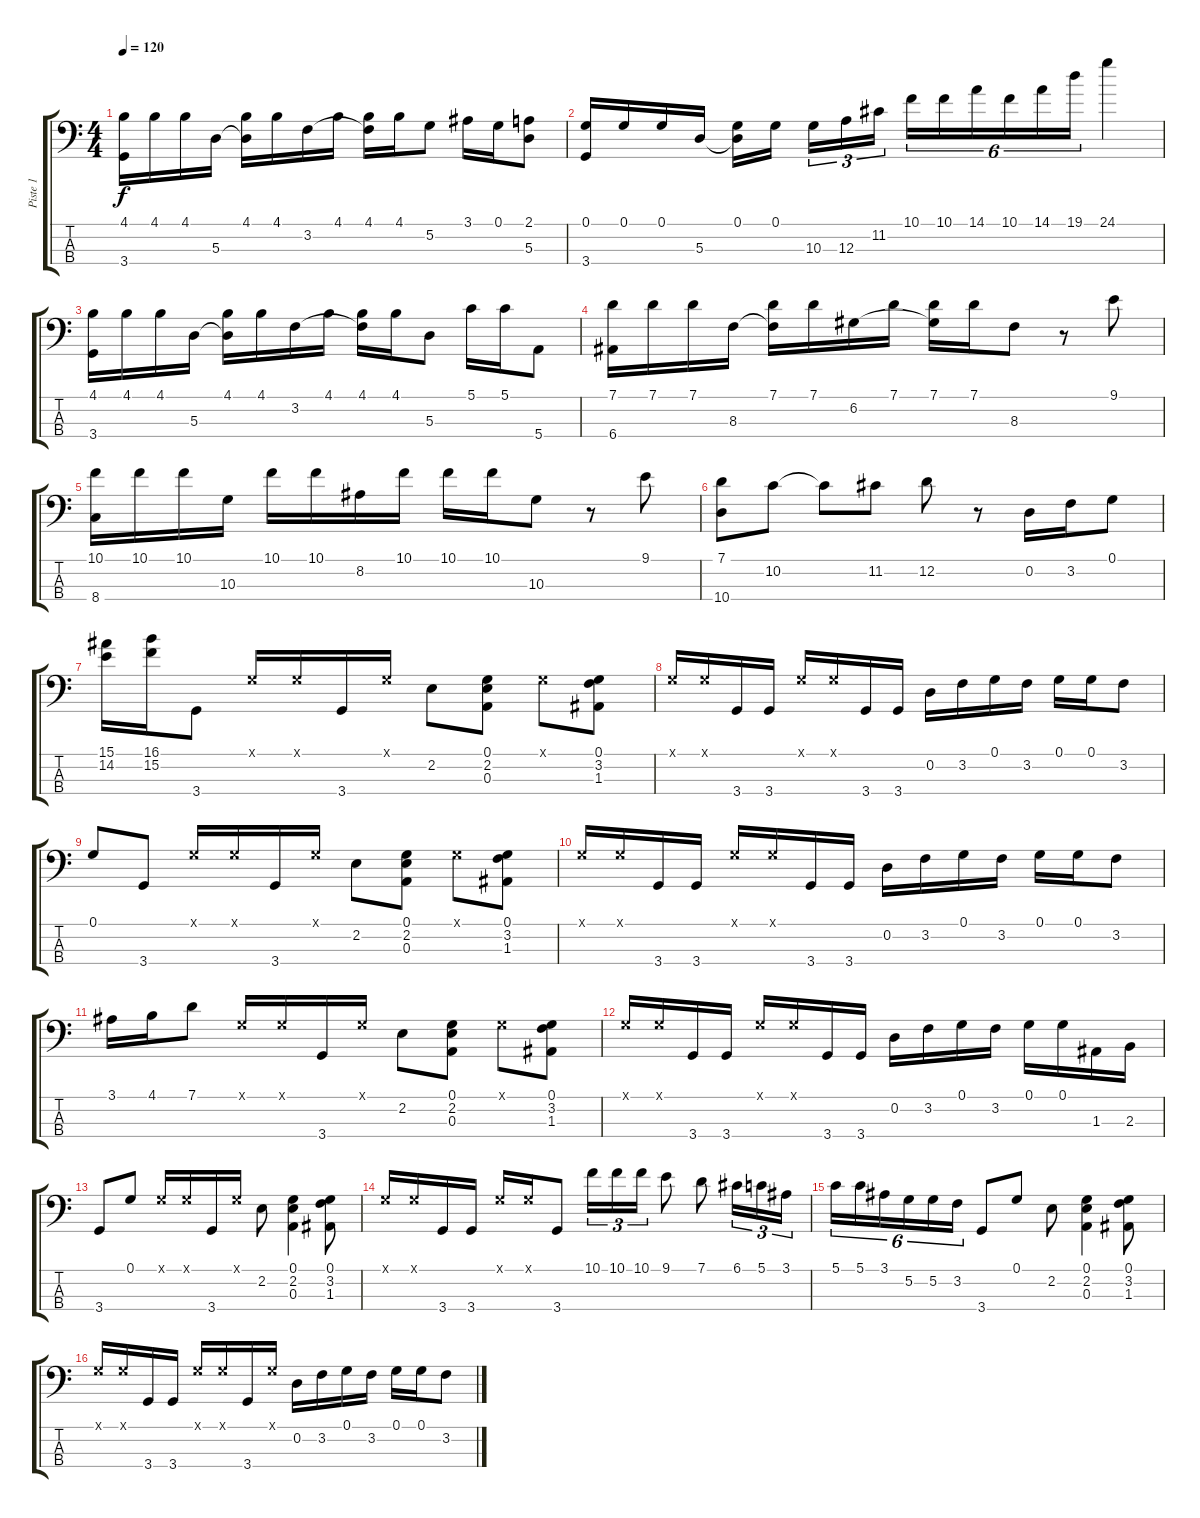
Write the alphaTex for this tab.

\track ("Piste 1" "Piste 1") {instrument slapbass1}
\staff {score tabs}
\tuning (G2 D2 A1 E1) {hide}
\ts (4 4)
\tempo 120
\clef f4
\ks c
(4.1 3.4).16{dy f} 4.1.16 4.1.16 5.3.16 (4.1 5.3{t}).16 4.1.16 3.2.16 4.1.16 (4.1 3.2{t}).16 4.1.16 5.2.8 3.1.16 0.1.16 (2.1 5.3).8 |
(0.1 3.4).16 0.1.16 0.1.16 5.3.16 (0.1 5.3{t}).16 0.1.16 10.3.16{tu (3 2)} 12.3.16{tu (3 2)} 11.2.16{tu (3 2)} 10.1.16{tu (6 4)} 10.1.16{tu (6 4)} 14.1.16{tu (6 4)} 10.1.16{tu (6 4)} 14.1.16{tu (6 4)} 19.1.16{tu (6 4)} 24.1.4 |
(4.1 3.4).16 4.1.16 4.1.16 5.3.16 (4.1 5.3{t}).16 4.1.16 3.2.16 4.1.16 (4.1 3.2{t}).16 4.1.16 5.3.8 5.1.16 5.1.16 5.4.8 |
(7.1 6.4).16 7.1.16 7.1.16 8.3.16 (7.1 8.3{t}).16 7.1.16 6.2.16 7.1.16 (7.1 6.2{t}).16 7.1.16 8.3.8 r.8 9.1.8 |
(10.1 8.4).16 10.1.16 10.1.16 10.3.16 10.1.16 10.1.16 8.2.16 10.1.16 10.1.16 10.1.16 10.3.8 r.8 9.1.8 |
(7.1 10.4).8 10.2.8 10.2{t}.8 11.2.8 12.2.8 r.8 0.2.16 3.2.16 0.1.8 |
(15.1 14.2).16 (16.1 15.2).16 3.4.8 0.1{x}.16 0.1{x}.16 3.4.16 0.1{x}.16 2.2.8 (0.1 2.2 0.3).8 0.1{x}.8 (0.1 3.2 1.3).8 |
0.1{x}.16 0.1{x}.16 3.4.16 3.4.16 0.1{x}.16 0.1{x}.16 3.4.16 3.4.16 0.2.16 3.2.16 0.1.16 3.2.16 0.1.16 0.1.16 3.2.8 |
0.1.8 3.4.8 0.1{x}.16 0.1{x}.16 3.4.16 0.1{x}.16 2.2.8 (0.1 2.2 0.3).8 0.1{x}.8 (0.1 3.2 1.3).8 |
0.1{x}.16 0.1{x}.16 3.4.16 3.4.16 0.1{x}.16 0.1{x}.16 3.4.16 3.4.16 0.2.16 3.2.16 0.1.16 3.2.16 0.1.16 0.1.16 3.2.8 |
3.1.16 4.1.16 7.1.8 0.1{x}.16 0.1{x}.16 3.4.16 0.1{x}.16 2.2.8 (0.1 2.2 0.3).8 0.1{x}.8 (0.1 3.2 1.3).8 |
0.1{x}.16 0.1{x}.16 3.4.16 3.4.16 0.1{x}.16 0.1{x}.16 3.4.16 3.4.16 0.2.16 3.2.16 0.1.16 3.2.16 0.1.16 0.1.16 1.3.16 2.3.16 |
3.4.8 0.1.8 0.1{x}.16 0.1{x}.16 3.4.16 0.1{x}.16 2.2.8 (0.1 2.2 0.3).4 (0.1 3.2 1.3).8 |
0.1{x}.16 0.1{x}.16 3.4.16 3.4.16 0.1{x}.16 0.1{x}.16 3.4.8 10.1.16{tu (3 2)} 10.1.16{tu (3 2)} 10.1.16{tu (3 2)} 9.1.8 7.1.8 6.1.16{tu (3 2)} 5.1.16{tu (3 2)} 3.1.16{tu (3 2)} |
5.1.16{tu (6 4)} 5.1.16{tu (6 4)} 3.1.16{tu (6 4)} 5.2.16{tu (6 4)} 5.2.16{tu (6 4)} 3.2.16{tu (6 4)} 3.4.8 0.1.8 2.2.8 (0.1 2.2 0.3).4 (0.1 3.2 1.3).8 |
0.1{x}.16 0.1{x}.16 3.4.16 3.4.16 0.1{x}.16 0.1{x}.16 3.4.16 0.1{x}.16 0.2.16 3.2.16 0.1.16 3.2.16 0.1.16 0.1.16 3.2.8
